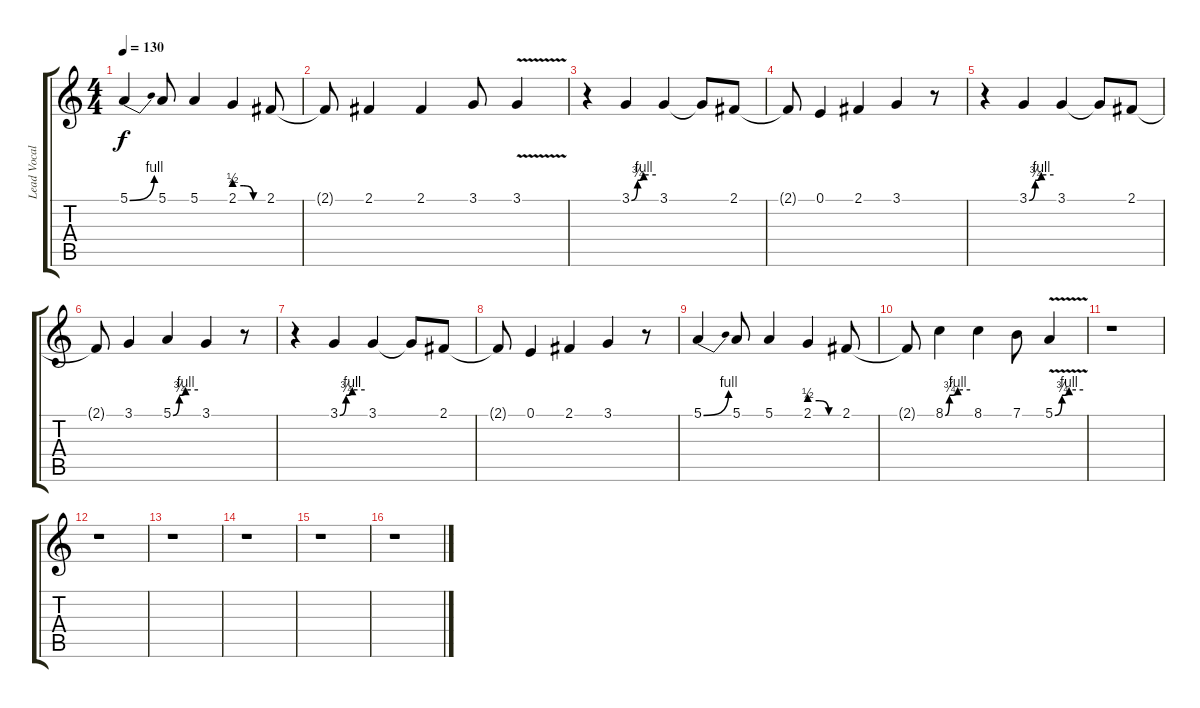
\track ("Lead Vocal" "Lead Vocal") {instrument lead2sawtooth}
\staff {score tabs}
\tuning (E4 B3 G3 D3 A2 E2) {hide}
\ts (4 4)
\tempo 130
\clef g2
\ks c
5.1{be (bend 0 0 60 4)}.4{dy f} 5.1.8 5.1.4 2.1{be (custom 0 2 20 2 40 0 60 0)}.4 2.1.8 |
2.1{t}.8 2.1.4 2.1.4 3.1.8 3.1{v}.4 |
r.4 3.1{be (custom 0 0 15 3 30 4 60 4)}.4 3.1.4 3.1{t}.8 2.1.8 |
2.1{t}.8 0.1.4 2.1.4 3.1.4 r.8 |
r.4 3.1{be (custom 0 0 15 3 30 4 60 4)}.4 3.1.4 3.1{t}.8 2.1.8 |
2.1{t}.8 3.1.4 5.1{be (custom 0 0 15 3 30 4 60 4)}.4 3.1.4 r.8 |
r.4 3.1{be (custom 0 0 15 3 30 4 60 4)}.4 3.1.4 3.1{t}.8 2.1.8 |
2.1{t}.8 0.1.4 2.1.4 3.1.4 r.8 |
5.1{be (bend 0 0 60 4)}.4 5.1.8 5.1.4 2.1{be (custom 0 2 20 2 40 0 60 0)}.4 2.1.8 |
2.1{t}.8 8.1{be (custom 0 0 10 3 30 4 60 4)}.4 8.1.4 7.1.8 5.1{be (custom 0 0 15 3 30 4 60 4) v}.4 |
r.1 |
r.1 |
r.1 |
r.1 |
r.1 |
r.1
